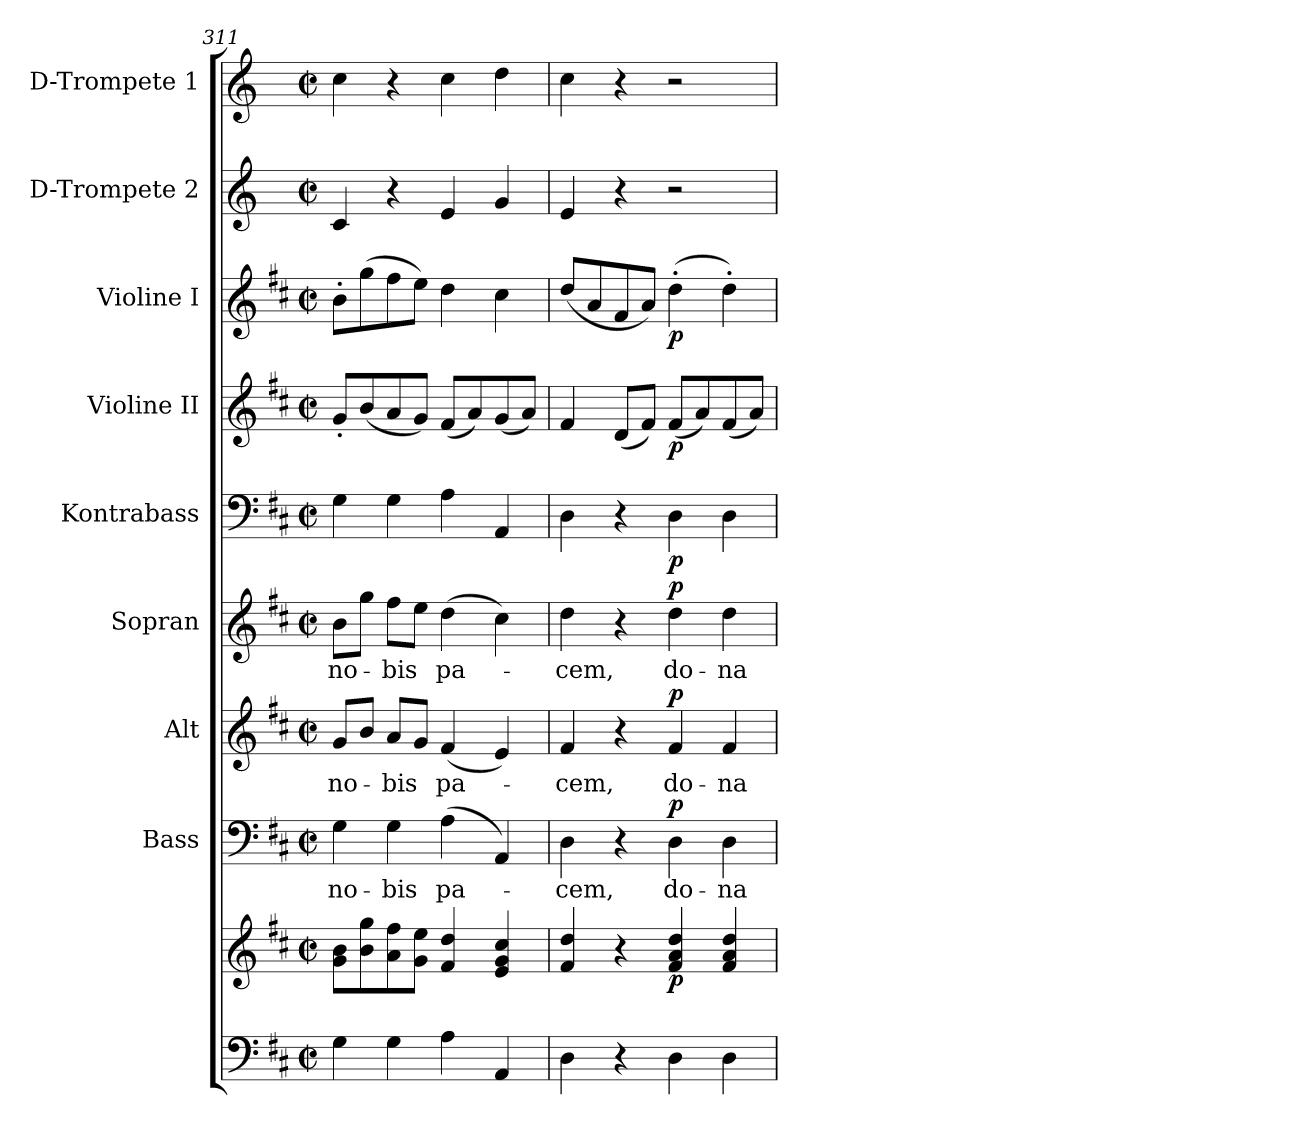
**kern	**kern	**dynam	**kern	**text	**dynam	**kern	**text	**dynam	**kern	**text	**dynam	**kern	**dynam	**kern	**dynam	**kern	**dynam	**kern	**kern
*part9	*part9	*part9	*part8	*part8	*part8	*part7	*part7	*part7	*part6	*part6	*part6	*part5	*part5	*part4	*part4	*part3	*part3	*part2	*part1
*staff10	*staff9	*staff9/10	*staff8	*staff8	*staff8	*staff7	*staff7	*staff7	*staff6	*staff6	*staff6	*staff5	*staff5	*staff4	*staff4	*staff3	*staff3	*staff2	*staff1
*	*	*	*I"Bass	*	*	*I"Alt	*	*	*I"Sopran	*	*	*I"Kontrabass	*	*I"Violine II	*	*I"Violine I	*	*I"D-Trompete 2	*I"D-Trompete 1
*	*	*	*I'B.	*	*	*I'A.	*	*	*I'S.	*	*	*I'Kb.	*	*I'Vl. II	*	*I'Vl. I	*	*I'D Trp. 2	*I'D Trp. 1
*clefF4	*clefG2	*	*clefF4	*	*	*clefG2	*	*	*clefG2	*	*	*clefF4	*	*clefG2	*	*clefG2	*	*clefG2	*clefG2
*	*	*	*	*	*	*	*	*	*	*	*	*ITrd7c12	*	*	*	*	*	*ITrd-1c-2	*ITrd-1c-2
*k[f#c#]	*k[f#c#]	*	*k[f#c#]	*	*	*k[f#c#]	*	*	*k[f#c#]	*	*	*k[f#c#]	*	*k[f#c#]	*	*k[f#c#]	*	*k[f#c#]	*k[f#c#]
*D:	*D:	*	*D:	*	*	*D:	*	*	*D:	*	*	*D:	*	*D:	*	*D:	*	*D:	*D:
*M2/2	*M2/2	*	*M2/2	*	*	*M2/2	*	*	*M2/2	*	*	*M2/2	*	*M2/2	*	*M2/2	*	*M2/2	*M2/2
*met(c|)	*met(c|)	*	*met(c|)	*	*	*met(c|)	*	*	*met(c|)	*	*	*met(c|)	*	*met(c|)	*	*met(c|)	*	*met(c|)	*met(c|)
=311	=311	=311	=311	=311	=311	=311	=311	=311	=311	=311	=311	=311	=311	=311	=311	=311	=311	=311	=311
!	!	!	!	!LO:LY:b	!	!	!LO:LY:b	!	!	!LO:LY:b	!	!	!	!	!	!	!	!	!
4G\	8g\ 8b\L	.	4G\	no-	.	8g/L	no-	.	8b\L	no-	.	4GG\	.	8g'</L	.	8b'>\L	.	4d/	4dd\
.	8b\ 8gg\	.	.	.	.	8b/J	.	.	8gg\J	.	.	.	.	(<8b/	.	(>8gg\	.	.	.
!	!	!	!	!LO:LY:b	!	!	!LO:LY:b	!	!	!LO:LY:b	!	!	!	!	!	!	!	!	!
4G\	8a\ 8ff#\	.	4G\	-bis	.	8a/L	-bis	.	8ff#\L	-bis	.	4GG\	.	8a/	.	8ff#\	.	4r	4r
.	8g\ 8ee\J	.	.	.	.	8g/J	.	.	8ee\J	.	.	.	.	8g/J)	.	8ee\J)	.	.	.
!	!	!	!	!LO:LY:b	!	!	!LO:LY:b	!	!	!LO:LY:b	!	!	!	!	!	!	!	!	!
4A\	4f#/ 4dd/	.	(>4A\	pa-	.	(<4f#/	pa-	.	(>4dd\	pa-	.	4AA\	.	(<8f#/L	.	4dd\	.	4f#/	4dd\
.	.	.	.	.	.	.	.	.	.	.	.	.	.	8a/)	.	.	.	.	.
4AA/	4e/ 4g/ 4cc#/	.	4AA/)	.	.	4e/)	.	.	4cc#\)	.	.	4AAA/	.	(<8g/	.	4cc#\	.	4a/	4ee\
.	.	.	.	.	.	.	.	.	.	.	.	.	.	8a/J)	.	.	.	.	.
=312	=312	=312	=312	=312	=312	=312	=312	=312	=312	=312	=312	=312	=312	=312	=312	=312	=312	=312	=312
!	!	!	!	!LO:LY:b	!	!	!LO:LY:b	!	!	!LO:LY:b	!	!	!	!	!	!	!	!	!
4D\	4f#/ 4dd/	.	4D\	-cem,	.	4f#/	-cem,	.	4dd\	-cem,	.	4DD\	.	4f#/	.	(<8dd/L	.	4f#/	4dd\
.	.	.	.	.	.	.	.	.	.	.	.	.	.	.	.	8a/	.	.	.
4r	4r	.	4r	.	.	4r	.	.	4r	.	.	4r	.	(<8d/L	.	8f#/	.	4r	4r
.	.	.	.	.	.	.	.	.	.	.	.	.	.	8f#/J)	.	8a/J)	.	.	.
!	!	!LO:DY:b	!	!LO:LY:b	!LO:DY:a	!	!LO:LY:b	!LO:DY:a	!	!LO:LY:b	!LO:DY:a	!	!LO:DY:b	!	!LO:DY:b	!	!LO:DY:b	!	!
4D\	4f#/ 4a/ 4dd/	p	4D\	do-	p	4f#/	do-	p	4dd\	do-	p	4DD\	p	(<8f#/L	p	(>4dd'>\	p	2r	2r
.	.	.	.	.	.	.	.	.	.	.	.	.	.	8a/)	.	.	.	.	.
!	!	!	!	!LO:LY:b	!	!	!LO:LY:b	!	!	!LO:LY:b	!	!	!	!	!	!	!	!	!
4D\	4f#/ 4a/ 4dd/	.	4D\	-na	.	4f#/	-na	.	4dd\	-na	.	4DD\	.	(<8f#/	.	4dd'>\)	.	.	.
.	.	.	.	.	.	.	.	.	.	.	.	.	.	8a/J)	.	.	.	.	.
=	=	=	=	=	=	=	=	=	=	=	=	=	=	=	=	=	=	=	=
*-	*-	*-	*-	*-	*-	*-	*-	*-	*-	*-	*-	*-	*-	*-	*-	*-	*-	*-	*-
